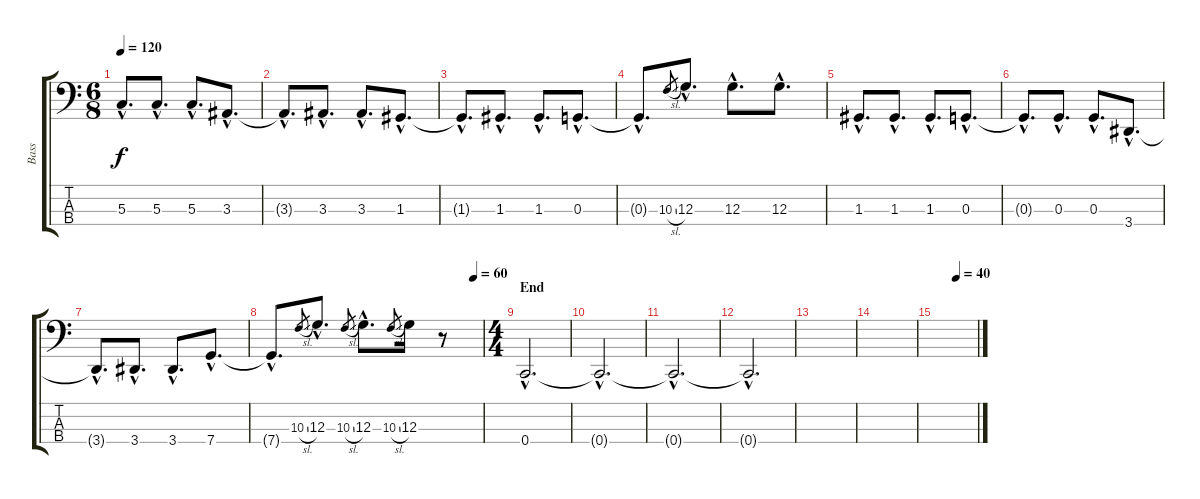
\track ("Bass" "Bass") {instrument electricbasspick}
\staff {score tabs}
\tuning (F2 C2 G1 C1) {hide}
\ts (6 8)
\tempo 120
\clef f4
\ks c
5.3{hac}.8{d dy f} 5.3{hac}.8{d} 5.3{hac}.8{d} 3.3{hac}.8{d} |
3.3{hac t}.8{d} 3.3{hac}.8{d} 3.3{hac}.8{d} 1.3{hac}.8{d} |
1.3{hac t}.8{d} 1.3{hac}.8{d} 1.3{hac}.8{d} 0.3{hac}.8{d} |
0.3{hac t}.8{d} 10.3{sl}.8{gr} 12.3{hac}.8{d} 12.3{hac}.8{d} 12.3{hac}.8{d} |
1.3{hac}.8{d} 1.3{hac}.8{d} 1.3{hac}.8{d} 0.3{hac}.8{d} |
0.3{hac t}.8{d} 0.3{hac}.8{d} 0.3{hac}.8{d} 3.4{hac}.8{d} |
3.4{hac t}.8{d} 3.4{hac}.8{d} 3.4{hac}.8{d} 7.4{hac}.8{d} |
\tempo (60 0.9583333333333334)
7.4{hac t}.8{d} 10.3{sl}.8{gr} 12.3{hac}.8{d} 10.3{sl}.8{gr} 12.3{hac}.8{d} 10.3{sl}.8{gr} 12.3.16 r.8 |
\ts (4 4)
\section ("" "End")
0.4{hac}.2{d volume 0} |
0.4{hac t}.2{d} |
0.4{hac t}.2{d} |
0.4{hac t}.2{d} |
|
|
\tempo (40 0.5)
